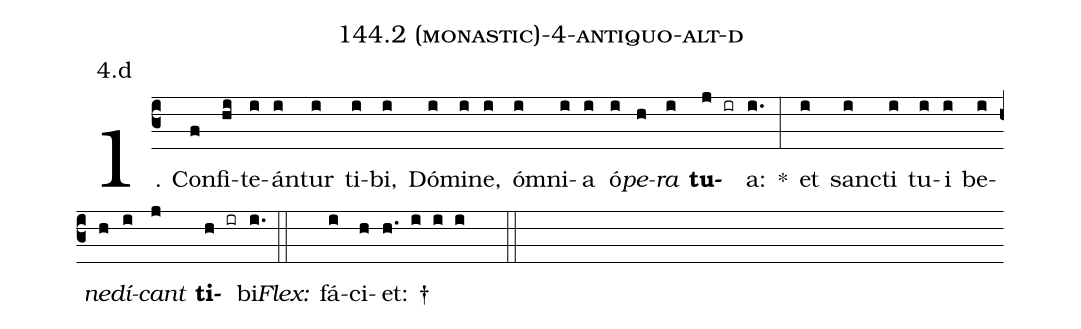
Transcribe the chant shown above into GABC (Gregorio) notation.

name: 144.2 (monastic)-4-antiquo-alt-d;
annotation: 4.d;
%%
(c3)1. Con(f)fi(hi)te(i)án(i)tur(i) ti(i)bi,(i) Dó(i)mi(i)ne,(i) óm(i)ni(i)a(i) ó(i)<i>pe</i>(h)<i>ra</i>(i) <b>tu</b>(j ir)a:(i.) *(:) et(i) sanc(i)ti(i) tu(i)i(i) be(i)<i>ne</i>(h)<i>dí</i>(i)<i>cant</i>(j) <b>ti</b>(h ir)bi.(i.) (::)
<i>Flex:</i>()  fá(i)ci(h)et: †(h. i i i  ::)
